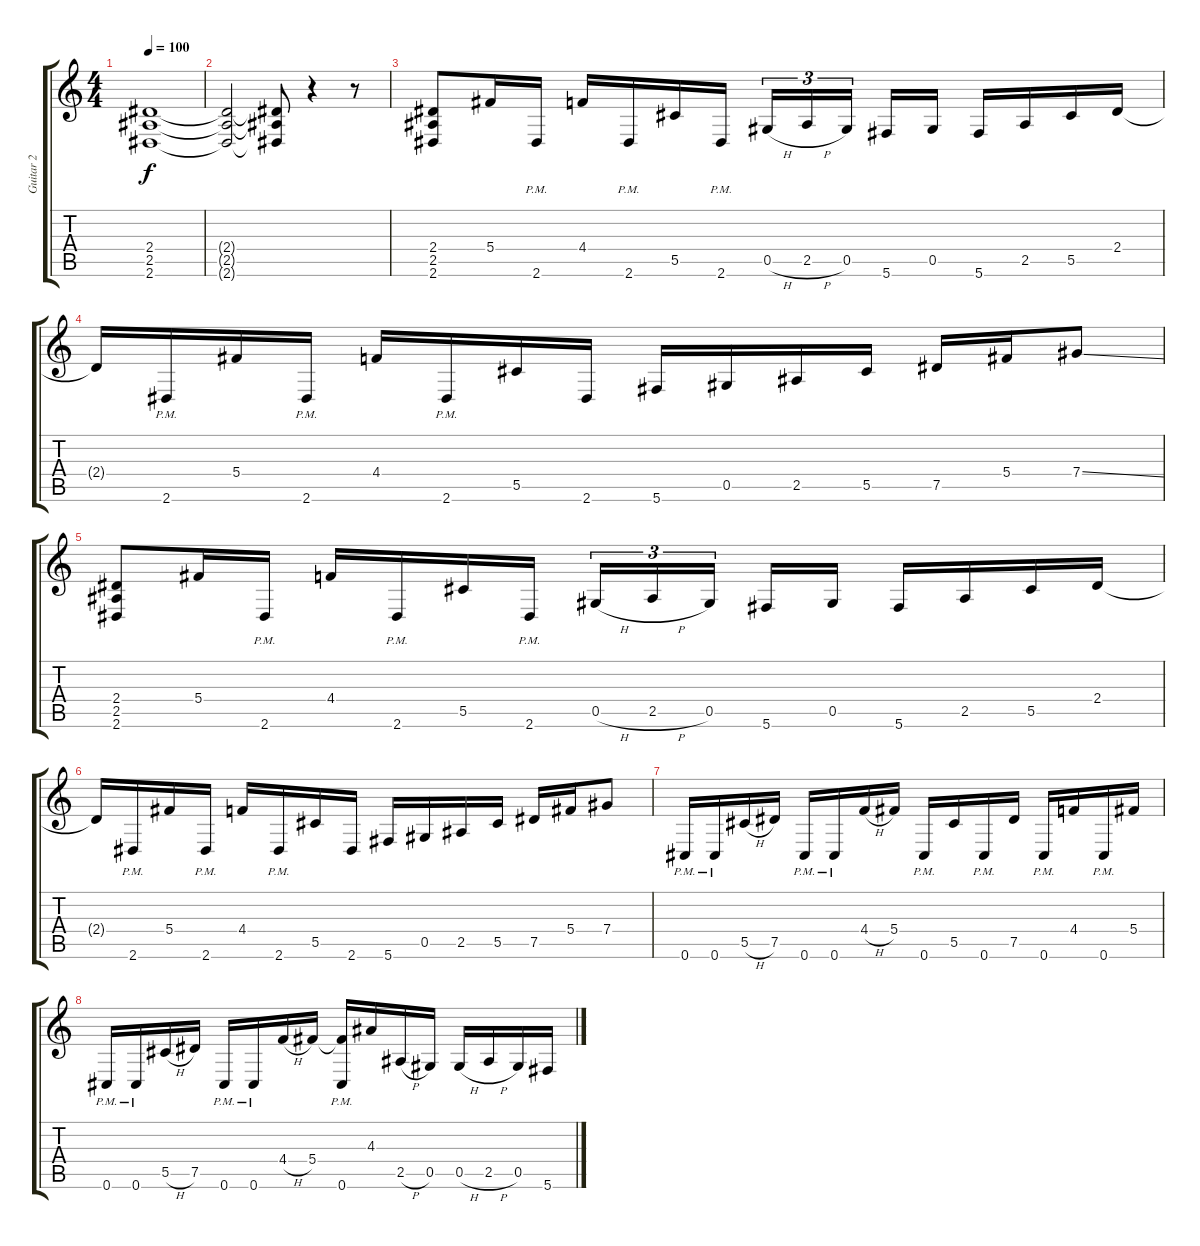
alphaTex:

\track ("Guitar 2" "Guitar 2") {instrument overdrivenguitar}
\staff {score tabs}
\tuning (Eb4 Bb3 Gb3 Db3 Ab2 Db2) {hide}
\ts (4 4)
\tempo 100
\clef g2
\ks c
(2.4 2.5 2.6).1{dy f} |
(2.4{t} 2.5{t} 2.6{t}).2 (2.4{t} 2.5{t} 2.6{t}).8 r.4 r.8 |
(2.4 2.5 2.6).8 5.4.16 2.6{pm}.16 4.4.16 2.6{pm}.16 5.5.16 2.6{pm}.16 0.5{h}.16{tu (3 2)} 2.5{h}.16{tu (3 2)} 0.5.16{tu (3 2)} 5.6.16 0.5.16 5.6.16 2.5.16 5.5.16 2.4.16 |
2.4{t}.16 2.6{pm}.16 5.4.16 2.6{pm}.16 4.4.16 2.6{pm}.16 5.5.16 2.6.16 5.6.16 0.5.16 2.5.16 5.5.16 7.5.16 5.4.16 7.4{ss}.8 |
(2.4 2.5 2.6).8 5.4.16 2.6{pm}.16 4.4.16 2.6{pm}.16 5.5.16 2.6{pm}.16 0.5{h}.16{tu (3 2)} 2.5{h}.16{tu (3 2)} 0.5.16{tu (3 2)} 5.6.16 0.5.16 5.6.16 2.5.16 5.5.16 2.4.16 |
2.4{t}.16 2.6{pm}.16 5.4.16 2.6{pm}.16 4.4.16 2.6{pm}.16 5.5.16 2.6.16 5.6.16 0.5.16 2.5.16 5.5.16 7.5.16 5.4.16 7.4.8 |
0.6{pm}.16 0.6{pm}.16 5.5{h}.16 7.5.16 0.6{pm}.16 0.6{pm}.16 4.4{h}.16 5.4.16 0.6{pm}.16 5.5.16 0.6{pm}.16 7.5.16 0.6{pm}.16 4.4.16 0.6{pm}.16 5.4.16 |
0.6{pm}.16 0.6{pm}.16 5.5{h}.16 7.5.16 0.6{pm}.16 0.6{pm}.16 4.4{h}.16 5.4.16 (5.4{t} 0.6{pm}).16 4.3.16 2.5{h}.16 0.5.16 0.5{h}.16 2.5{h}.16 0.5.16 5.6.16
